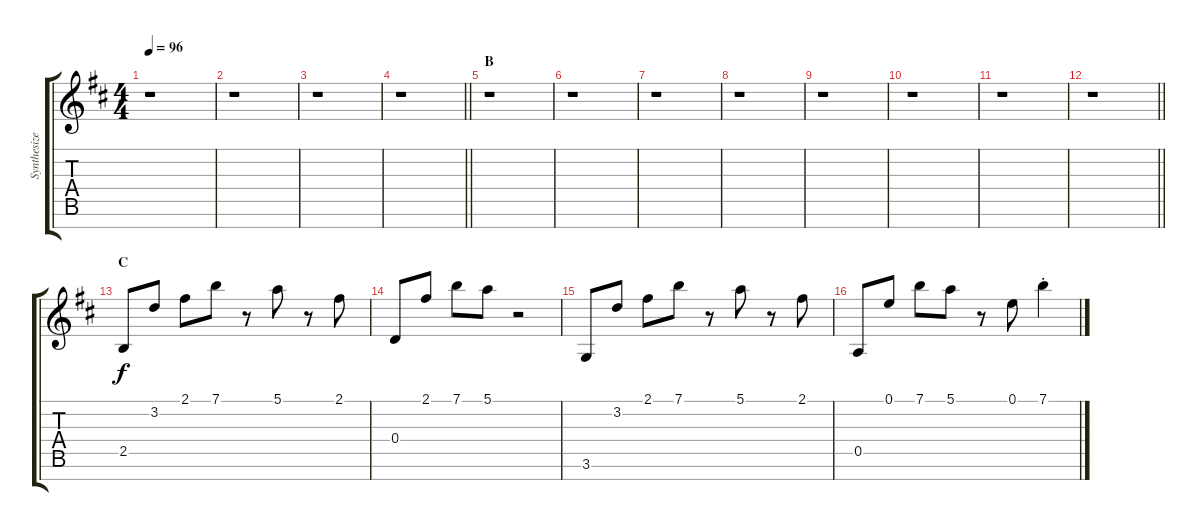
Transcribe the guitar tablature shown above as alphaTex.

\track ("Synthesizer" "Synthesize") {instrument pad1newage}
\staff {score tabs}
\tuning (E5 B4 G4 D4 A3 E3 B2) {hide}
\ts (4 4)
\tempo 96
\clef g2
\ks d
r.1{dy f} |
r.1 |
r.1 |
\barLineRight lightlight
r.1 |
\section ("" "B")
r.1 |
r.1 |
r.1 |
r.1 |
r.1 |
r.1 |
r.1 |
\barLineRight lightlight
r.1 |
\section ("" "C")
2.5.8 3.2.8 2.1.8 7.1.8 r.8 5.1.8 r.8 2.1.8 |
0.4.8 2.1.8 7.1.8 5.1.8 r.2 |
3.6.8 3.2.8 2.1.8 7.1.8 r.8 5.1.8 r.8 2.1.8 |
0.5.8 0.1.8 7.1.8 5.1.8 r.8 0.1.8 7.1{st}.4
